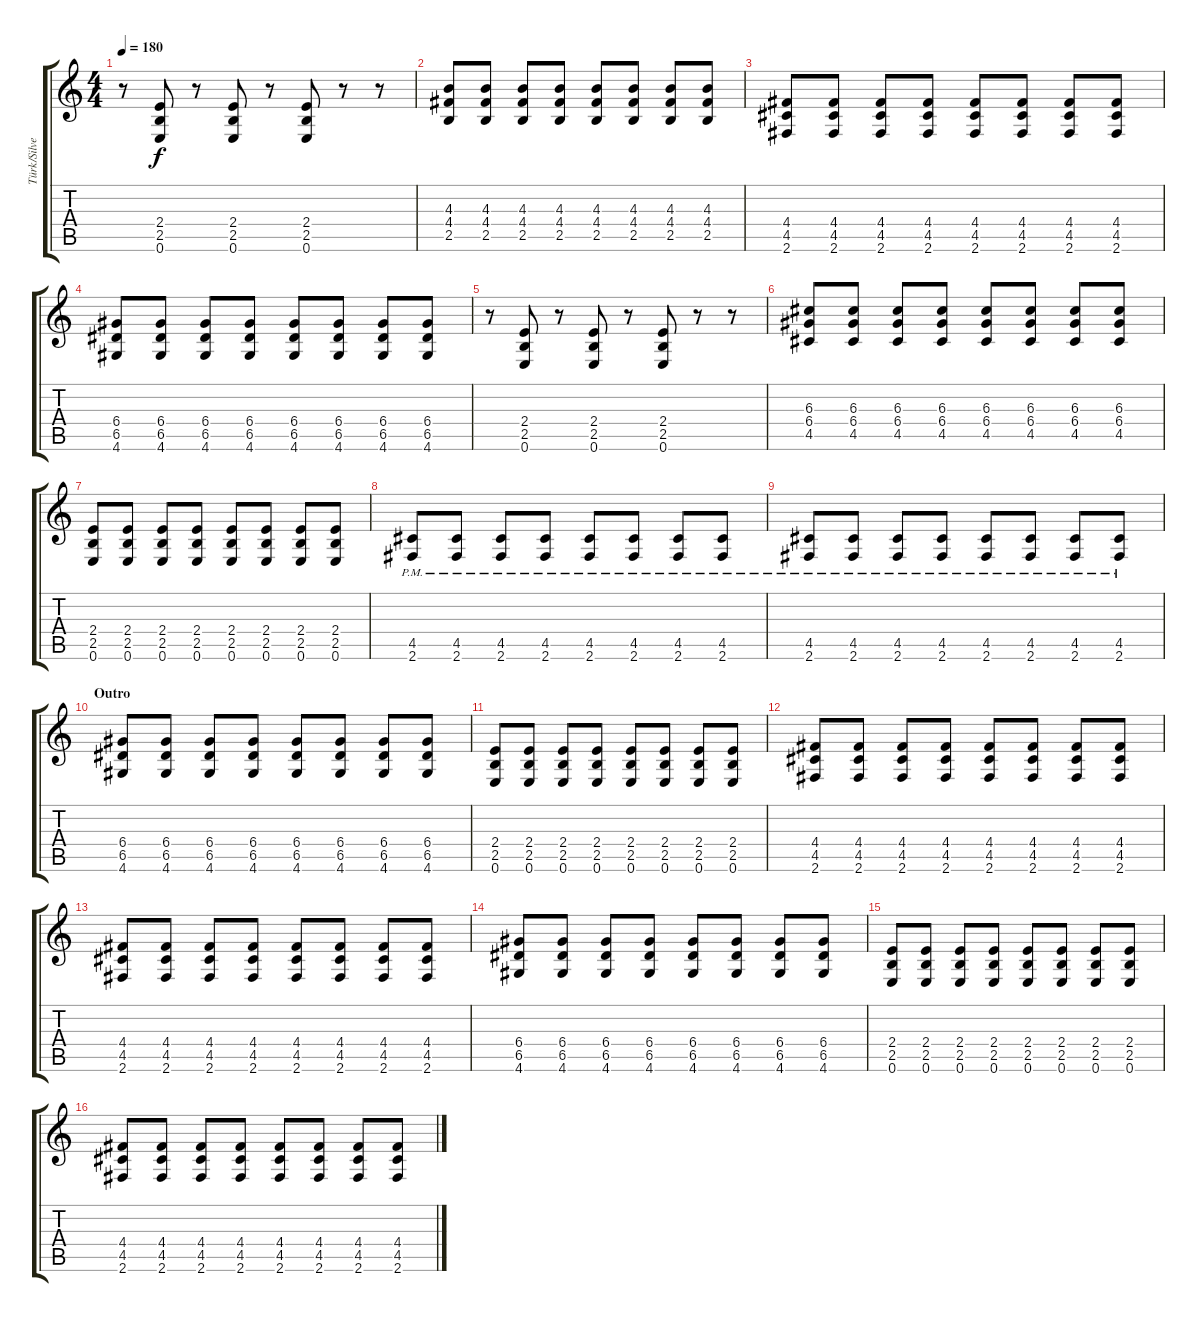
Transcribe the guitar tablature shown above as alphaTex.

\track ("Türk/Silver 2" "Türk/Silve") {instrument distortionguitar}
\staff {score tabs}
\tuning (E4 B3 G3 D3 A2 E2) {hide}
\ts (4 4)
\tempo 180
\clef g2
\ks c
r.8{dy f} (2.4 2.5 0.6).8 r.8 (2.4 2.5 0.6).8 r.8 (2.4 2.5 0.6).8 r.8 r.8 |
(4.3 4.4 2.5).8 (4.3 4.4 2.5).8 (4.3 4.4 2.5).8 (4.3 4.4 2.5).8 (4.3 4.4 2.5).8 (4.3 4.4 2.5).8 (4.3 4.4 2.5).8 (4.3 4.4 2.5).8 |
(4.4 4.5 2.6).8 (4.4 4.5 2.6).8 (4.4 4.5 2.6).8 (4.4 4.5 2.6).8 (4.4 4.5 2.6).8 (4.4 4.5 2.6).8 (4.4 4.5 2.6).8 (4.4 4.5 2.6).8 |
(6.4 6.5 4.6).8 (6.4 6.5 4.6).8 (6.4 6.5 4.6).8 (6.4 6.5 4.6).8 (6.4 6.5 4.6).8 (6.4 6.5 4.6).8 (6.4 6.5 4.6).8 (6.4 6.5 4.6).8 |
r.8 (2.4 2.5 0.6).8 r.8 (2.4 2.5 0.6).8 r.8 (2.4 2.5 0.6).8 r.8 r.8 |
(6.3 6.4 4.5).8 (6.3 6.4 4.5).8 (6.3 6.4 4.5).8 (6.3 6.4 4.5).8 (6.3 6.4 4.5).8 (6.3 6.4 4.5).8 (6.3 6.4 4.5).8 (6.3 6.4 4.5).8 |
(2.4 2.5 0.6).8 (2.4 2.5 0.6).8 (2.4 2.5 0.6).8 (2.4 2.5 0.6).8 (2.4 2.5 0.6).8 (2.4 2.5 0.6).8 (2.4 2.5 0.6).8 (2.4 2.5 0.6).8 |
(4.5{pm} 2.6{pm}).8 (4.5{pm} 2.6{pm}).8 (4.5{pm} 2.6{pm}).8 (4.5{pm} 2.6{pm}).8 (4.5{pm} 2.6{pm}).8 (4.5{pm} 2.6{pm}).8 (4.5{pm} 2.6{pm}).8 (4.5{pm} 2.6{pm}).8 |
(4.5{pm} 2.6{pm}).8 (4.5{pm} 2.6{pm}).8 (4.5{pm} 2.6{pm}).8 (4.5{pm} 2.6{pm}).8 (4.5{pm} 2.6{pm}).8 (4.5{pm} 2.6{pm}).8 (4.5{pm} 2.6{pm}).8 (4.5{pm} 2.6{pm}).8 |
\section ("" "Outro")
(6.4 6.5 4.6).8 (6.4 6.5 4.6).8 (6.4 6.5 4.6).8 (6.4 6.5 4.6).8 (6.4 6.5 4.6).8 (6.4 6.5 4.6).8 (6.4 6.5 4.6).8 (6.4 6.5 4.6).8 |
(2.4 2.5 0.6).8 (2.4 2.5 0.6).8 (2.4 2.5 0.6).8 (2.4 2.5 0.6).8 (2.4 2.5 0.6).8 (2.4 2.5 0.6).8 (2.4 2.5 0.6).8 (2.4 2.5 0.6).8 |
(4.4 4.5 2.6).8 (4.4 4.5 2.6).8 (4.4 4.5 2.6).8 (4.4 4.5 2.6).8 (4.4 4.5 2.6).8 (4.4 4.5 2.6).8 (4.4 4.5 2.6).8 (4.4 4.5 2.6).8 |
(4.4 4.5 2.6).8 (4.4 4.5 2.6).8 (4.4 4.5 2.6).8 (4.4 4.5 2.6).8 (4.4 4.5 2.6).8 (4.4 4.5 2.6).8 (4.4 4.5 2.6).8 (4.4 4.5 2.6).8 |
(6.4 6.5 4.6).8 (6.4 6.5 4.6).8 (6.4 6.5 4.6).8 (6.4 6.5 4.6).8 (6.4 6.5 4.6).8 (6.4 6.5 4.6).8 (6.4 6.5 4.6).8 (6.4 6.5 4.6).8 |
(2.4 2.5 0.6).8 (2.4 2.5 0.6).8 (2.4 2.5 0.6).8 (2.4 2.5 0.6).8 (2.4 2.5 0.6).8 (2.4 2.5 0.6).8 (2.4 2.5 0.6).8 (2.4 2.5 0.6).8 |
(4.4 4.5 2.6).8 (4.4 4.5 2.6).8 (4.4 4.5 2.6).8 (4.4 4.5 2.6).8 (4.4 4.5 2.6).8 (4.4 4.5 2.6).8 (4.4 4.5 2.6).8 (4.4 4.5 2.6).8
